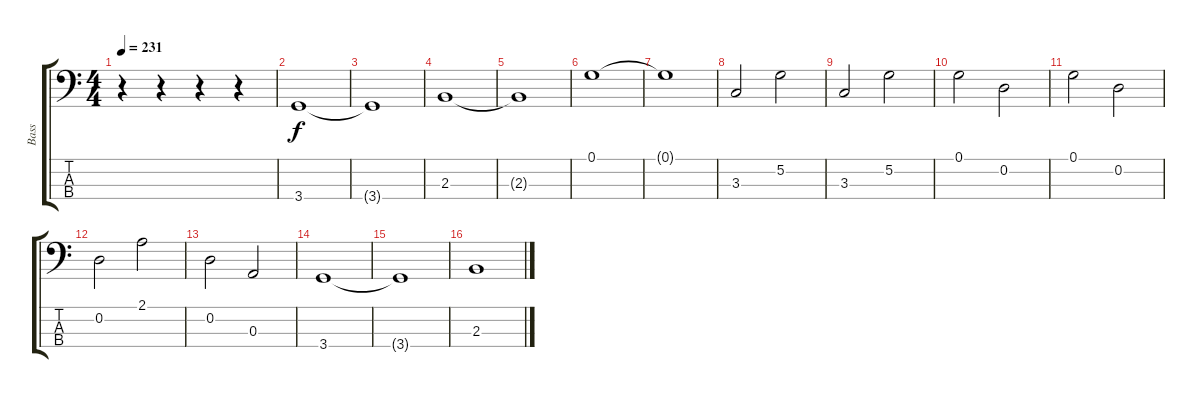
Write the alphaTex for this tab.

\track ("Bass" "Bass") {instrument electricbassfinger}
\staff {score tabs}
\tuning (G2 D2 A1 E1) {hide}
\ts (4 4)
\tempo 231
\clef f4
\ks c
r.4{dy f instrument electricbassfinger} r.4 r.4 r.4 |
3.4.1 |
3.4{t}.1 |
2.3.1 |
2.3{t}.1 |
0.1.1 |
0.1{t}.1 |
3.3.2 5.2.2 |
3.3.2 5.2.2 |
0.1.2 0.2.2 |
0.1.2 0.2.2 |
0.2.2 2.1.2 |
0.2.2 0.3.2 |
3.4.1 |
3.4{t}.1 |
2.3.1
